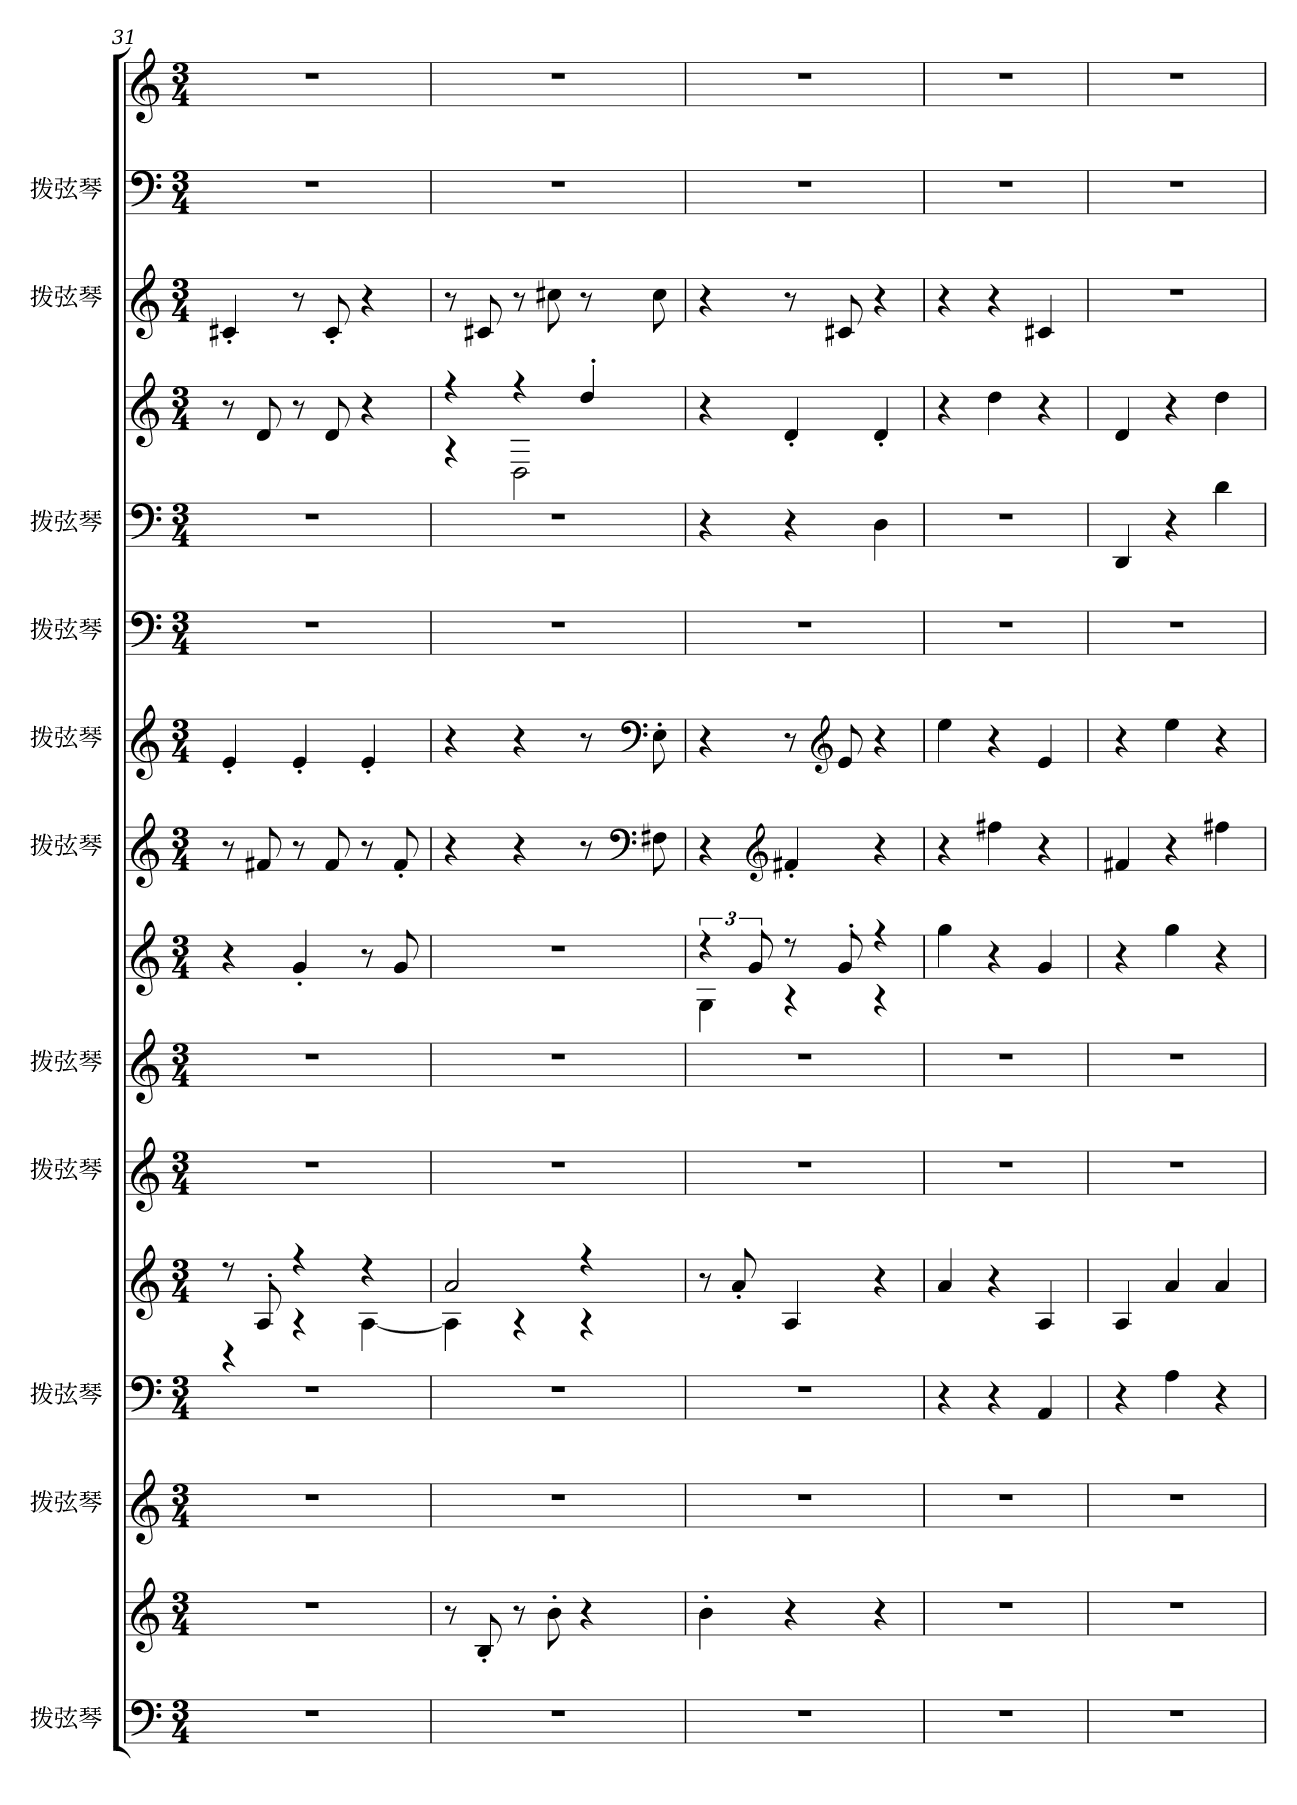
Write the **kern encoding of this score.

**kern	**kern	**kern	**kern	**kern	**kern	**kern	**kern	**kern	**kern	**kern	**kern	**kern	**kern	**kern	**kern
*part11	*part11	*part10	*part9	*part9	*part8	*part7	*part7	*part6	*part5	*part4	*part3	*part3	*part2	*part1	*part1
*staff16	*staff15	*staff14	*staff13	*staff12	*staff11	*staff10	*staff9	*staff8	*staff7	*staff6	*staff5	*staff4	*staff3	*staff2	*staff1
*I"拨弦琴	*	*I"拨弦琴	*I"拨弦琴	*	*I"拨弦琴	*I"拨弦琴	*	*I"拨弦琴	*I"拨弦琴	*I"拨弦琴	*I"拨弦琴	*	*I"拨弦琴	*I"拨弦琴	*
*clefF4	*clefG2	*clefG2	*clefF4	*clefG2	*clefG2	*clefG2	*clefG2	*clefG2	*clefG2	*clefF4	*clefF4	*clefG2	*clefG2	*clefF4	*clefG2
*k[]	*k[]	*k[]	*k[]	*k[]	*k[]	*k[]	*k[]	*k[]	*k[]	*k[]	*k[]	*k[]	*k[]	*k[]	*k[]
*M3/4	*M3/4	*M3/4	*M3/4	*M3/4	*M3/4	*M3/4	*M3/4	*M3/4	*M3/4	*M3/4	*M3/4	*M3/4	*M3/4	*M3/4	*M3/4
=31	=31	=31	=31	=31	=31	=31	=31	=31	=31	=31	=31	=31	=31	=31	=31
*	*	*	*	*^	*	*	*	*	*	*	*	*	*	*	*
2.r	2.r	2.r	2.r	8r	4r	2.r	2.r	4r	8r	4e'/	2.r	2.r	8r	4c#X'/	2.r	2.r
.	.	.	.	8A'/	.	.	.	.	8f#X/	.	.	.	8d/	.	.	.
.	.	.	.	4r	4r	.	.	4g'/	8r	4e'/	.	.	8r	8r	.	.
.	.	.	.	.	.	.	.	.	8f#/	.	.	.	8d/	8c#'/	.	.
.	.	.	.	4r	[4A\	.	.	8r	8r	4e'/	.	.	4r	4r	.	.
.	.	.	.	.	.	.	.	8g/	8f#'/	.	.	.	.	.	.	.
=32	=32	=32	=32	=32	=32	=32	=32	=32	=32	=32	=32	=32	=32	=32	=32	=32
*	*	*	*	*	*	*	*	*	*	*	*	*	*^	*	*	*
2.r	8r	2.r	2.r	2a/	4A\]	2.r	2.r	2.r	4r	4r	2.r	2.r	4r	4r	8r	2.r	2.r
.	8B'/	.	.	.	.	.	.	.	.	.	.	.	.	.	8c#X/	.	.
.	8r	.	.	.	4r	.	.	.	4r	4r	.	.	4r	2D\	8r	.	.
.	8b'\	.	.	.	.	.	.	.	.	.	.	.	.	.	8cc#X\	.	.
.	4r	.	.	4r	4r	.	.	.	8r	8r	.	.	4dd'/	.	8r	.	.
*	*	*	*	*	*	*	*	*	*clefF4	*clefF4	*	*	*	*	*	*	*
.	.	.	.	.	.	.	.	.	8F#X\	8E'\	.	.	.	.	8cc#\	.	.
*	*	*	*	*v	*v	*	*	*	*	*	*	*	*v	*v	*	*	*
!!LO:PB:g=z
=33	=33	=33	=33	=33	=33	=33	=33	=33	=33	=33	=33	=33	=33	=33	=33
*	*	*	*	*	*	*	*^	*	*	*	*	*	*	*	*
2.r	4b'\	2.r	2.r	8r	2.r	2.r	6r	4G\	4r	4r	2.r	4r	4r	4r	2.r	2.r
.	.	.	.	8a'/	.	.	.	.	.	.	.	.	.	.	.	.
.	.	.	.	.	.	.	12g/	.	.	.	.	.	.	.	.	.
*	*	*	*	*	*	*	*	*	*clefG2	*	*	*	*	*	*	*
.	4r	.	.	4A/	.	.	8r	4r	4f#X'/	8r	.	4r	4d'/	8r	.	.
*	*	*	*	*	*	*	*	*	*	*clefG2	*	*	*	*	*	*
.	.	.	.	.	.	.	8g'/	.	.	8e/	.	.	.	8c#X/	.	.
.	4r	.	.	4r	.	.	4r	4r	4r	4r	.	4D\	4d'/	4r	.	.
*	*	*	*	*	*	*	*v	*v	*	*	*	*	*	*	*	*
=34	=34	=34	=34	=34	=34	=34	=34	=34	=34	=34	=34	=34	=34	=34	=34
2.r	2.r	2.r	4r	4a/	2.r	2.r	4gg\	4r	4ee\	2.r	2.r	4r	4r	2.r	2.r
.	.	.	4r	4r	.	.	4r	4ff#X\	4r	.	.	4dd\	4r	.	.
.	.	.	4AA/	4A/	.	.	4g/	4r	4e/	.	.	4r	4c#X/	.	.
=35	=35	=35	=35	=35	=35	=35	=35	=35	=35	=35	=35	=35	=35	=35	=35
2.r	2.r	2.r	4r	4A/	2.r	2.r	4r	4f#X/	4r	2.r	4DD/	4d/	2.r	2.r	2.r
.	.	.	4A\	4a/	.	.	4gg\	4r	4ee\	.	4r	4r	.	.	.
.	.	.	4r	4a/	.	.	4r	4ff#X\	4r	.	4d\	4dd\	.	.	.
=	=	=	=	=	=	=	=	=	=	=	=	=	=	=	=
*-	*-	*-	*-	*-	*-	*-	*-	*-	*-	*-	*-	*-	*-	*-	*-
